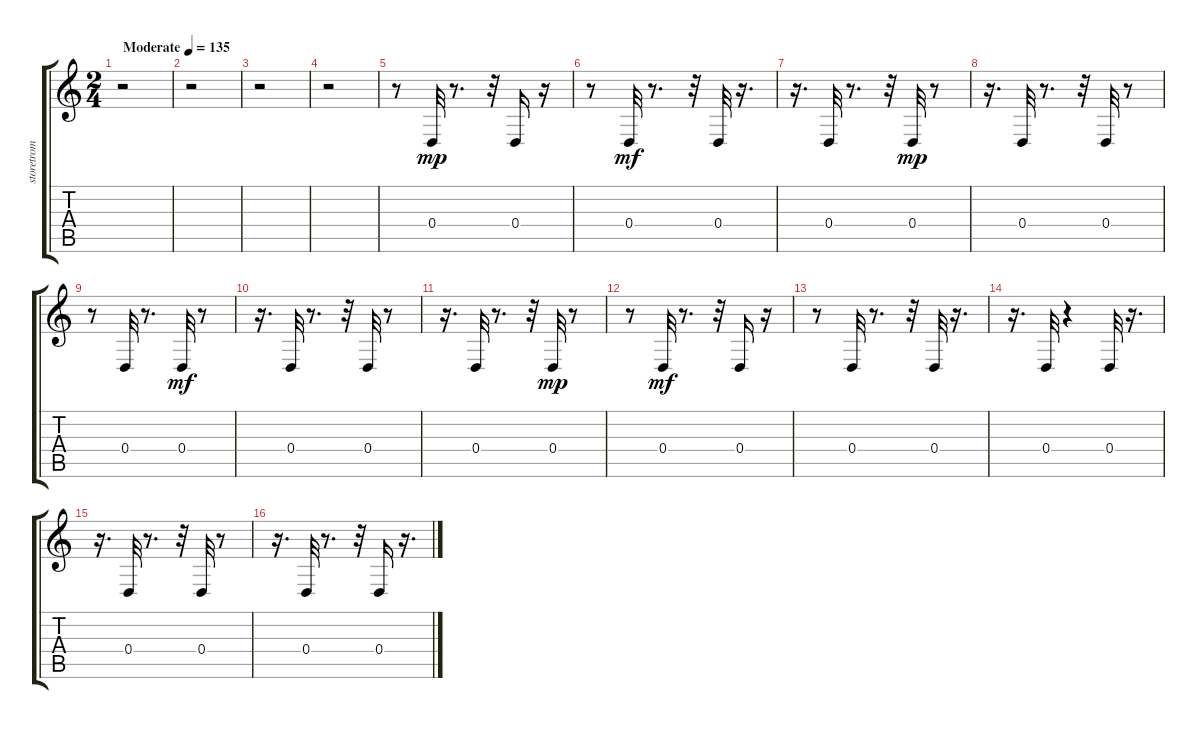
\track ("storetrom" "storetrom") {instrument acousticgrandpiano}
\staff {score tabs}
\tuning (E4 B3 G3 D3 A2 E2) {hide}
\ts (2 4)
\tempo (135 "Moderate")
\clef g2
\ks c
r.2{dy mp instrument acousticgrandpiano} |
r.2 |
r.2 |
r.2 |
r.8 0.4.32{volume 6 instrument acousticgrandpiano} r.8{d} r.32 0.4.16 r.16 |
r.8 0.4.32{dy mf} r.8{d} r.32 0.4.32 r.16{d} |
r.16{d} 0.4.32 r.8{d} r.32 0.4.32{dy mp} r.8 |
r.16{d} 0.4.32 r.8{d} r.32 0.4.32 r.8 |
r.8 0.4.32 r.8{d} 0.4.32{dy mf} r.8 |
r.16{d} 0.4.32 r.8{d} r.32 0.4.32 r.8 |
r.16{d} 0.4.32 r.8{d} r.32 0.4.32{dy mp} r.8 |
r.8 0.4.32{dy mf} r.8{d} r.32 0.4.16 r.16 |
r.8 0.4.32 r.8{d} r.32 0.4.32 r.16{d} |
r.16{d} 0.4.32 r.4 0.4.32 r.16{d} |
r.16{d} 0.4.32 r.8{d} r.32 0.4.32 r.8 |
r.16{d} 0.4.32 r.8{d} r.32 0.4.16 r.16{d}
